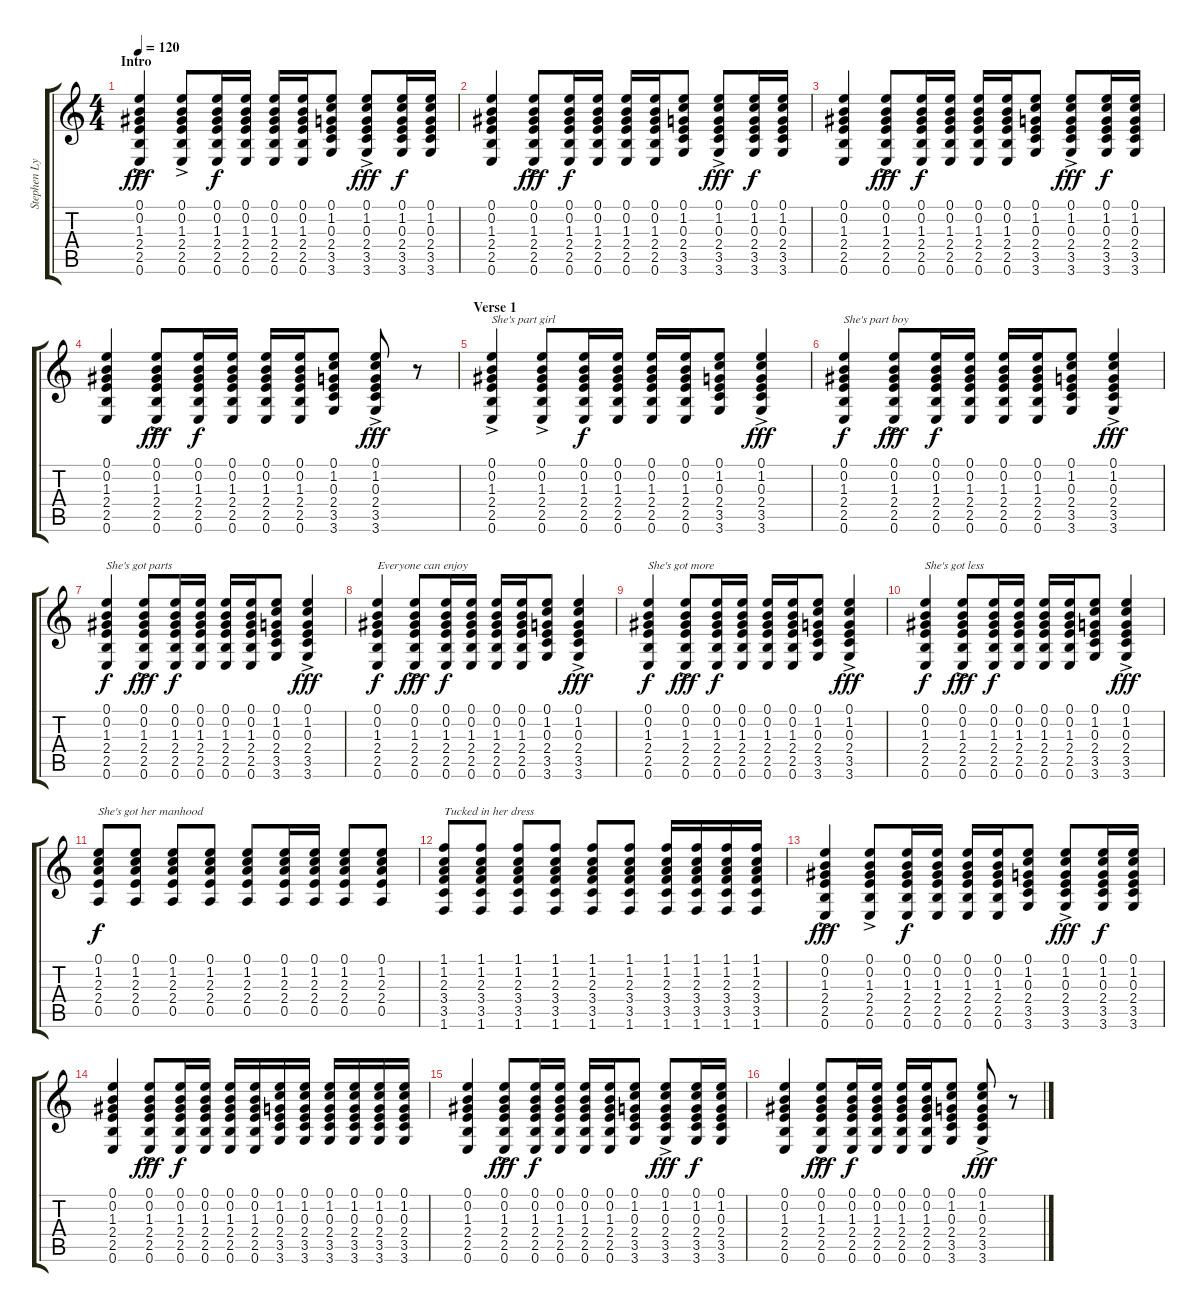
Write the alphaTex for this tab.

\track ("Stephen Lynch - Guitar" "Stephen Ly") {instrument acousticguitarsteel}
\staff {score tabs}
\tuning (E4 B3 G3 D3 A2 E2) {hide}
\ts (4 4)
\section ("" "Intro")
\tempo 120
\clef g2
\ks c
(0.1{ac} 0.2{ac} 1.3{ac} 2.4{ac} 2.5{ac} 0.6{ac}).4{dy fff instrument acousticguitarsteel} (0.1{ac} 0.2{ac} 1.3{ac} 2.4{ac} 2.5{ac} 0.6{ac}).8 (0.1 0.2 1.3 2.4 2.5 0.6).16{dy f} (0.1 0.2 1.3 2.4 2.5 0.6).16 (0.1 0.2 1.3 2.4 2.5 0.6).16 (0.1 0.2 1.3 2.4 2.5 0.6).16 (0.1 1.2 0.3 2.4 3.5 3.6).8 (0.1{ac} 1.2{ac} 0.3{ac} 2.4{ac} 3.5{ac} 3.6{ac}).8{dy fff} (0.1 1.2 0.3 2.4 3.5 3.6).16{dy f} (0.1 1.2 0.3 2.4 3.5 3.6).16 |
(0.1 0.2 1.3 2.4 2.5 0.6).4 (0.1{ac} 0.2{ac} 1.3{ac} 2.4{ac} 2.5{ac} 0.6{ac}).8{dy fff} (0.1 0.2 1.3 2.4 2.5 0.6).16{dy f} (0.1 0.2 1.3 2.4 2.5 0.6).16 (0.1 0.2 1.3 2.4 2.5 0.6).16 (0.1 0.2 1.3 2.4 2.5 0.6).16 (0.1 1.2 0.3 2.4 3.5 3.6).8 (0.1{ac} 1.2{ac} 0.3{ac} 2.4{ac} 3.5{ac} 3.6{ac}).8{dy fff} (0.1 1.2 0.3 2.4 3.5 3.6).16{dy f} (0.1 1.2 0.3 2.4 3.5 3.6).16 |
(0.1 0.2 1.3 2.4 2.5 0.6).4 (0.1{ac} 0.2{ac} 1.3{ac} 2.4{ac} 2.5{ac} 0.6{ac}).8{dy fff} (0.1 0.2 1.3 2.4 2.5 0.6).16{dy f} (0.1 0.2 1.3 2.4 2.5 0.6).16 (0.1 0.2 1.3 2.4 2.5 0.6).16 (0.1 0.2 1.3 2.4 2.5 0.6).16 (0.1 1.2 0.3 2.4 3.5 3.6).8 (0.1{ac} 1.2{ac} 0.3{ac} 2.4{ac} 3.5{ac} 3.6{ac}).8{dy fff} (0.1 1.2 0.3 2.4 3.5 3.6).16{dy f} (0.1 1.2 0.3 2.4 3.5 3.6).16 |
(0.1 0.2 1.3 2.4 2.5 0.6).4 (0.1{ac} 0.2{ac} 1.3{ac} 2.4{ac} 2.5{ac} 0.6{ac}).8{dy fff} (0.1 0.2 1.3 2.4 2.5 0.6).16{dy f} (0.1 0.2 1.3 2.4 2.5 0.6).16 (0.1 0.2 1.3 2.4 2.5 0.6).16 (0.1 0.2 1.3 2.4 2.5 0.6).16 (0.1 1.2 0.3 2.4 3.5 3.6).8 (0.1{ac} 1.2{ac} 0.3{ac} 2.4{ac} 3.5{ac} 3.6{ac}).8{dy fff} r.8 |
\section ("" "Verse 1")
(0.1{ac} 0.2{ac} 1.3{ac} 2.4{ac} 2.5{ac} 0.6{ac}).4{txt "She's part girl"} (0.1{ac} 0.2{ac} 1.3{ac} 2.4{ac} 2.5{ac} 0.6{ac}).8 (0.1 0.2 1.3 2.4 2.5 0.6).16{dy f} (0.1 0.2 1.3 2.4 2.5 0.6).16 (0.1 0.2 1.3 2.4 2.5 0.6).16 (0.1 0.2 1.3 2.4 2.5 0.6).16 (0.1 1.2 0.3 2.4 3.5 3.6).8 (0.1{ac} 1.2{ac} 0.3{ac} 2.4{ac} 3.5{ac} 3.6{ac}).4{dy fff} |
(0.1 0.2 1.3 2.4 2.5 0.6).4{txt "She's part boy" dy f} (0.1{ac} 0.2{ac} 1.3{ac} 2.4{ac} 2.5{ac} 0.6{ac}).8{dy fff} (0.1 0.2 1.3 2.4 2.5 0.6).16{dy f} (0.1 0.2 1.3 2.4 2.5 0.6).16 (0.1 0.2 1.3 2.4 2.5 0.6).16 (0.1 0.2 1.3 2.4 2.5 0.6).16 (0.1 1.2 0.3 2.4 3.5 3.6).8 (0.1{ac} 1.2{ac} 0.3{ac} 2.4{ac} 3.5{ac} 3.6{ac}).4{dy fff} |
(0.1 0.2 1.3 2.4 2.5 0.6).4{txt "She's got parts" dy f} (0.1{ac} 0.2{ac} 1.3{ac} 2.4{ac} 2.5{ac} 0.6{ac}).8{dy fff} (0.1 0.2 1.3 2.4 2.5 0.6).16{dy f} (0.1 0.2 1.3 2.4 2.5 0.6).16 (0.1 0.2 1.3 2.4 2.5 0.6).16 (0.1 0.2 1.3 2.4 2.5 0.6).16 (0.1 1.2 0.3 2.4 3.5 3.6).8 (0.1{ac} 1.2{ac} 0.3{ac} 2.4{ac} 3.5{ac} 3.6{ac}).4{dy fff} |
(0.1 0.2 1.3 2.4 2.5 0.6).4{txt "Everyone can enjoy" dy f} (0.1{ac} 0.2{ac} 1.3{ac} 2.4{ac} 2.5{ac} 0.6{ac}).8{dy fff} (0.1 0.2 1.3 2.4 2.5 0.6).16{dy f} (0.1 0.2 1.3 2.4 2.5 0.6).16 (0.1 0.2 1.3 2.4 2.5 0.6).16 (0.1 0.2 1.3 2.4 2.5 0.6).16 (0.1 1.2 0.3 2.4 3.5 3.6).8 (0.1{ac} 1.2{ac} 0.3{ac} 2.4{ac} 3.5{ac} 3.6{ac}).4{dy fff} |
(0.1 0.2 1.3 2.4 2.5 0.6).4{txt "She's got more" dy f} (0.1{ac} 0.2{ac} 1.3{ac} 2.4{ac} 2.5{ac} 0.6{ac}).8{dy fff} (0.1 0.2 1.3 2.4 2.5 0.6).16{dy f} (0.1 0.2 1.3 2.4 2.5 0.6).16 (0.1 0.2 1.3 2.4 2.5 0.6).16 (0.1 0.2 1.3 2.4 2.5 0.6).16 (0.1 1.2 0.3 2.4 3.5 3.6).8 (0.1{ac} 1.2{ac} 0.3{ac} 2.4{ac} 3.5{ac} 3.6{ac}).4{dy fff} |
(0.1 0.2 1.3 2.4 2.5 0.6).4{txt "She's got less" dy f} (0.1{ac} 0.2{ac} 1.3{ac} 2.4{ac} 2.5{ac} 0.6{ac}).8{dy fff} (0.1 0.2 1.3 2.4 2.5 0.6).16{dy f} (0.1 0.2 1.3 2.4 2.5 0.6).16 (0.1 0.2 1.3 2.4 2.5 0.6).16 (0.1 0.2 1.3 2.4 2.5 0.6).16 (0.1 1.2 0.3 2.4 3.5 3.6).8 (0.1{ac} 1.2{ac} 0.3{ac} 2.4{ac} 3.5{ac} 3.6{ac}).4{dy fff} |
(0.1 1.2 2.3 2.4 0.5).8{txt "She's got her manhood" dy f} (0.1 1.2 2.3 2.4 0.5).8 (0.1 1.2 2.3 2.4 0.5).8 (0.1 1.2 2.3 2.4 0.5).8 (0.1 1.2 2.3 2.4 0.5).8 (0.1 1.2 2.3 2.4 0.5).16 (0.1 1.2 2.3 2.4 0.5).16 (0.1 1.2 2.3 2.4 0.5).8 (0.1 1.2 2.3 2.4 0.5).8 |
(1.1 1.2 2.3 3.4 3.5 1.6).8{txt "Tucked in her dress"} (1.1 1.2 2.3 3.4 3.5 1.6).8 (1.1 1.2 2.3 3.4 3.5 1.6).8 (1.1 1.2 2.3 3.4 3.5 1.6).8 (1.1 1.2 2.3 3.4 3.5 1.6).8 (1.1 1.2 2.3 3.4 3.5 1.6).8 (1.1 1.2 2.3 3.4 3.5 1.6).16 (1.1 1.2 2.3 3.4 3.5 1.6).16 (1.1 1.2 2.3 3.4 3.5 1.6).16 (1.1 1.2 2.3 3.4 3.5 1.6).16 |
(0.1{ac} 0.2{ac} 1.3{ac} 2.4{ac} 2.5{ac} 0.6{ac}).4{dy fff} (0.1{ac} 0.2{ac} 1.3{ac} 2.4{ac} 2.5{ac} 0.6{ac}).8 (0.1 0.2 1.3 2.4 2.5 0.6).16{dy f} (0.1 0.2 1.3 2.4 2.5 0.6).16 (0.1 0.2 1.3 2.4 2.5 0.6).16 (0.1 0.2 1.3 2.4 2.5 0.6).16 (0.1 1.2 0.3 2.4 3.5 3.6).8 (0.1{ac} 1.2{ac} 0.3{ac} 2.4{ac} 3.5{ac} 3.6{ac}).8{dy fff} (0.1 1.2 0.3 2.4 3.5 3.6).16{dy f} (0.1 1.2 0.3 2.4 3.5 3.6).16 |
(0.1 0.2 1.3 2.4 2.5 0.6).4 (0.1{ac} 0.2{ac} 1.3{ac} 2.4{ac} 2.5{ac} 0.6{ac}).8{dy fff} (0.1 0.2 1.3 2.4 2.5 0.6).16{dy f} (0.1 0.2 1.3 2.4 2.5 0.6).16 (0.1 0.2 1.3 2.4 2.5 0.6).16 (0.1 0.2 1.3 2.4 2.5 0.6).16 (0.1 1.2 0.3 2.4 3.5 3.6).16 (0.1 1.2 0.3 2.4 3.5 3.6).16 (0.1 1.2 0.3 2.4 3.5 3.6).16 (0.1 1.2 0.3 2.4 3.5 3.6).16 (0.1 1.2 0.3 2.4 3.5 3.6).16 (0.1 1.2 0.3 2.4 3.5 3.6).16 |
(0.1 0.2 1.3 2.4 2.5 0.6).4 (0.1{ac} 0.2{ac} 1.3{ac} 2.4{ac} 2.5{ac} 0.6{ac}).8{dy fff} (0.1 0.2 1.3 2.4 2.5 0.6).16{dy f} (0.1 0.2 1.3 2.4 2.5 0.6).16 (0.1 0.2 1.3 2.4 2.5 0.6).16 (0.1 0.2 1.3 2.4 2.5 0.6).16 (0.1 1.2 0.3 2.4 3.5 3.6).8 (0.1{ac} 1.2{ac} 0.3{ac} 2.4{ac} 3.5{ac} 3.6{ac}).8{dy fff} (0.1 1.2 0.3 2.4 3.5 3.6).16{dy f} (0.1 1.2 0.3 2.4 3.5 3.6).16 |
(0.1 0.2 1.3 2.4 2.5 0.6).4 (0.1{ac} 0.2{ac} 1.3{ac} 2.4{ac} 2.5{ac} 0.6{ac}).8{dy fff} (0.1 0.2 1.3 2.4 2.5 0.6).16{dy f} (0.1 0.2 1.3 2.4 2.5 0.6).16 (0.1 0.2 1.3 2.4 2.5 0.6).16 (0.1 0.2 1.3 2.4 2.5 0.6).16 (0.1 1.2 0.3 2.4 3.5 3.6).8 (0.1{ac} 1.2{ac} 0.3{ac} 2.4{ac} 3.5{ac} 3.6{ac}).8{dy fff} r.8
